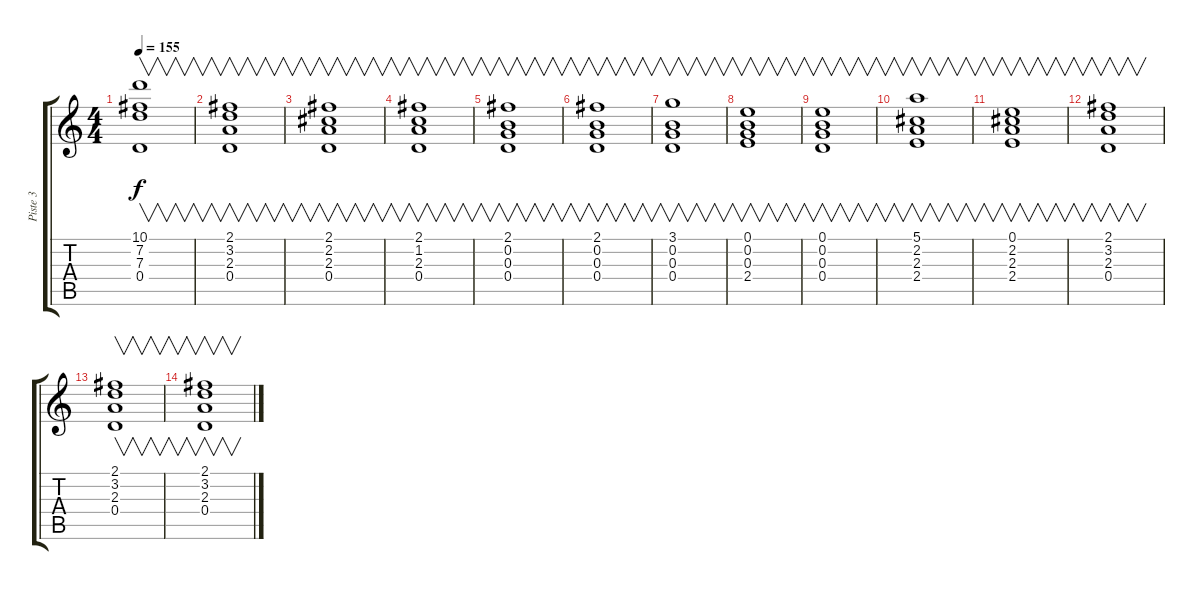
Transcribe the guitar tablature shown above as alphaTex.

\track ("Piste 3" "Piste 3") {instrument acousticguitarnylon}
\staff {score tabs}
\tuning (E4 B3 G3 D3 A2 E2) {hide}
\ts (4 4)
\tempo 155
\clef g2
\ks c
(10.1 7.2 7.3 0.4).1{v dy f} |
(2.1 3.2 2.3 0.4).1{v} |
(2.1 2.2 2.3 0.4).1{v} |
(2.1 1.2 2.3 0.4).1{v} |
(2.1 0.2 0.3 0.4).1{v} |
(2.1 0.2 0.3 0.4).1{v} |
(3.1 0.2 0.3 0.4).1{v} |
(0.1 0.2 0.3 2.4).1{v} |
(0.1 0.2 0.3 0.4).1{v} |
(5.1 2.2 2.3 2.4).1{v} |
(0.1 2.2 2.3 2.4).1{v} |
(2.1 3.2 2.3 0.4).1{v} |
(2.1 3.2 2.3 0.4).1{v} |
(2.1 3.2 2.3 0.4).1{v}
